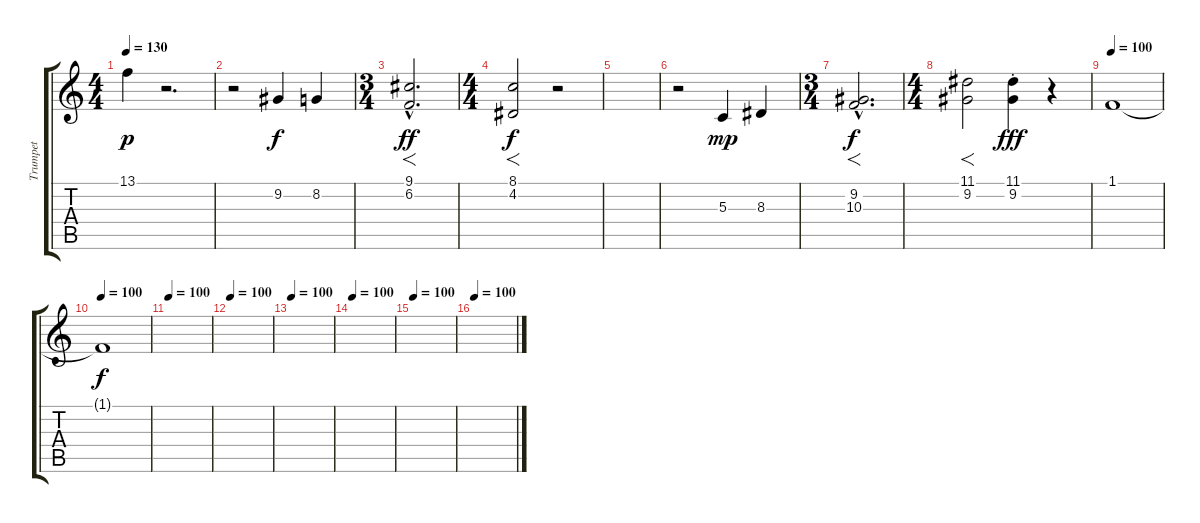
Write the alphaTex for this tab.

\track ("Trumpet" "Trumpet") {instrument trumpet}
\staff {score tabs}
\tuning (E4 B3 G3 D3 A2 E2) {hide}
\ts (4 4)
\tempo 130
\clef g2
\ks c
13.1.4{dy p} r.2{d} |
r.2 9.2.4{dy f} 8.2.4 |
\ts (3 4)
(9.1{hac} 6.2{hac}).2{f d dy ff} |
\ts (4 4)
(8.1 4.2).2{f dy f} r.2 |
|
r.2 5.3.4{dy mp} 8.3.4 |
\ts (3 4)
(9.2{hac} 10.3{hac}).2{f d dy f} |
\ts (4 4)
(11.1 9.2).2{f} (11.1{st} 9.2{st}).4{dy fff} r.4{volume 5} |
\tempo 100
1.1.1{volume 13 balance 8} |
\tempo 100
1.1{t}.1{dy f volume 0} |
\tempo 100
|
\tempo 100
|
\tempo 100
|
\tempo 100
|
\tempo 100
|
\tempo 100
